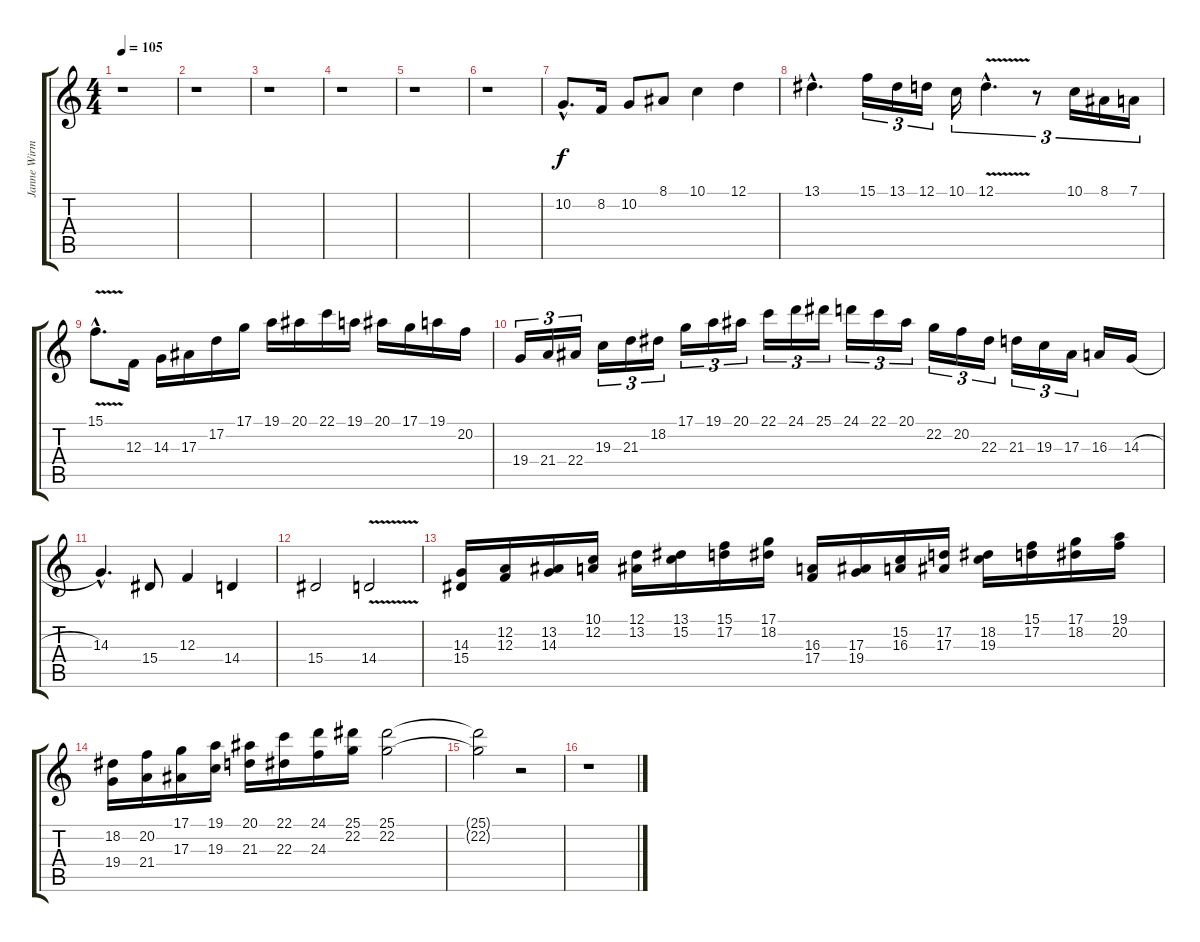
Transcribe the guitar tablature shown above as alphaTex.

\track ("Janne Wirman" "Janne Wirm") {instrument dulcimer}
\staff {score tabs}
\tuning (D4 A3 F3 C3 G2 D2) {hide}
\ts (4 4)
\tempo 105
\clef g2
\ks c
r.1{dy f} |
r.1 |
r.1 |
r.1 |
r.1 |
r.1 |
10.2{hac}.8{d volume 16 instrument lead1square} 8.2.16 10.2.8 8.1.8 10.1.4 12.1.4 |
13.1{hac}.4{d} 15.1.16{tu (3 2)} 13.1.16{tu (3 2)} 12.1.16{tu (3 2)} 10.1.16{tu (3 2)} 12.1{v hac}.4{d tu (3 2)} r.8{tu (3 2)} 10.1.16{tu (3 2)} 8.1.16{tu (3 2)} 7.1.16{tu (3 2)} |
15.1{v hac}.8{d} 12.3.16 14.3.16 17.3.16 17.2.16 17.1.16 19.1.16 20.1.16 22.1.16 19.1.16 20.1.16 17.1.16 19.1.16 20.2.16 |
19.4.16{tu (3 2)} 21.4.16{tu (3 2)} 22.4.16{tu (3 2)} 19.3.16{tu (3 2)} 21.3.16{tu (3 2)} 18.2.16{tu (3 2)} 17.1.16{tu (3 2)} 19.1.16{tu (3 2)} 20.1.16{tu (3 2)} 22.1.16{tu (3 2)} 24.1.16{tu (3 2)} 25.1.16{tu (3 2)} 24.1.16{tu (3 2)} 22.1.16{tu (3 2)} 20.1.16{tu (3 2)} 22.2.16{tu (3 2)} 20.2.16{tu (3 2)} 22.3.16{tu (3 2)} 21.3.16{tu (3 2)} 19.3.16{tu (3 2)} 17.3.16{tu (3 2)} 16.3.16 14.3{h}.16 |
14.3{hac}.4{d} 15.4.8 12.3.4 14.4.4 |
15.4.2 14.4{v}.2 |
(14.3 15.4).16 (12.2 12.3).16 (13.2 14.3).16 (10.1 12.2).16 (12.1 13.2).16 (13.1 15.2).16 (15.1 17.2).16 (17.1 18.2).16 (16.3 17.4).16 (17.3 19.4).16 (15.2 16.3).16 (17.2 17.3).16 (18.2 19.3).16 (15.1 17.2).16 (17.1 18.2).16 (19.1 20.2).16 |
(18.2 19.4).16 (20.2 21.4).16 (17.1 17.3).16 (19.1 19.3).16 (20.1 21.3).16 (22.1 22.3).16 (24.1 24.3).16 (25.1 22.2).16 (25.1 22.2).2 |
(25.1{t} 22.2{t}).2 r.2 |
r.1
